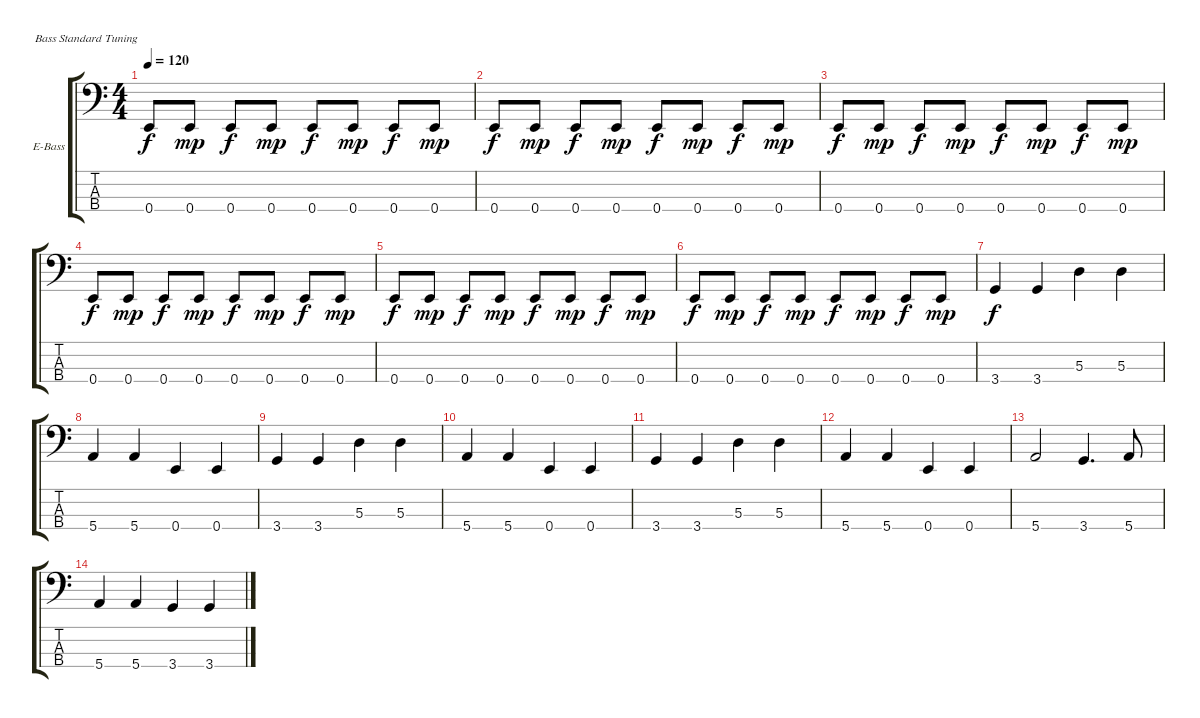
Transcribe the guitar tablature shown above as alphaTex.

\defaultSystemsLayout 4
\bracketExtendMode groupsimilarinstruments
\firstSystemTrackNameOrientation horizontal
\otherSystemsTrackNameOrientation horizontal
\track ("Electric Bass" "E-Bass") {instrument electricbassfinger}
\staff {score tabs}
\tuning (G2 D2 A1 E1)
\ts (4 4)
\tempo 120
\clef f4
\ks c
0.4.8{dy f} 0.4.8{dy mp} 0.4.8{dy f} 0.4.8{dy mp} 0.4.8{dy f} 0.4.8{dy mp} 0.4.8{dy f} 0.4.8{dy mp} |
0.4.8{dy f} 0.4.8{dy mp} 0.4.8{dy f} 0.4.8{dy mp} 0.4.8{dy f} 0.4.8{dy mp} 0.4.8{dy f} 0.4.8{dy mp} |
0.4.8{dy f} 0.4.8{dy mp} 0.4.8{dy f} 0.4.8{dy mp} 0.4.8{dy f} 0.4.8{dy mp} 0.4.8{dy f} 0.4.8{dy mp} |
0.4.8{dy f} 0.4.8{dy mp} 0.4.8{dy f} 0.4.8{dy mp} 0.4.8{dy f} 0.4.8{dy mp} 0.4.8{dy f} 0.4.8{dy mp} |
0.4.8{dy f} 0.4.8{dy mp} 0.4.8{dy f} 0.4.8{dy mp} 0.4.8{dy f} 0.4.8{dy mp} 0.4.8{dy f} 0.4.8{dy mp} |
0.4.8{dy f} 0.4.8{dy mp} 0.4.8{dy f} 0.4.8{dy mp} 0.4.8{dy f} 0.4.8{dy mp} 0.4.8{dy f} 0.4.8{dy mp} |
3.4.4{dy f} 3.4.4 5.3.4 5.3.4 |
5.4.4 5.4.4 0.4.4 0.4.4 |
3.4.4 3.4.4 5.3.4 5.3.4 |
5.4.4 5.4.4 0.4.4 0.4.4 |
3.4.4 3.4.4 5.3.4 5.3.4 |
5.4.4 5.4.4 0.4.4 0.4.4 |
5.4.2 3.4.4{d} 5.4.8 |
5.4.4 5.4.4 3.4.4 3.4.4
